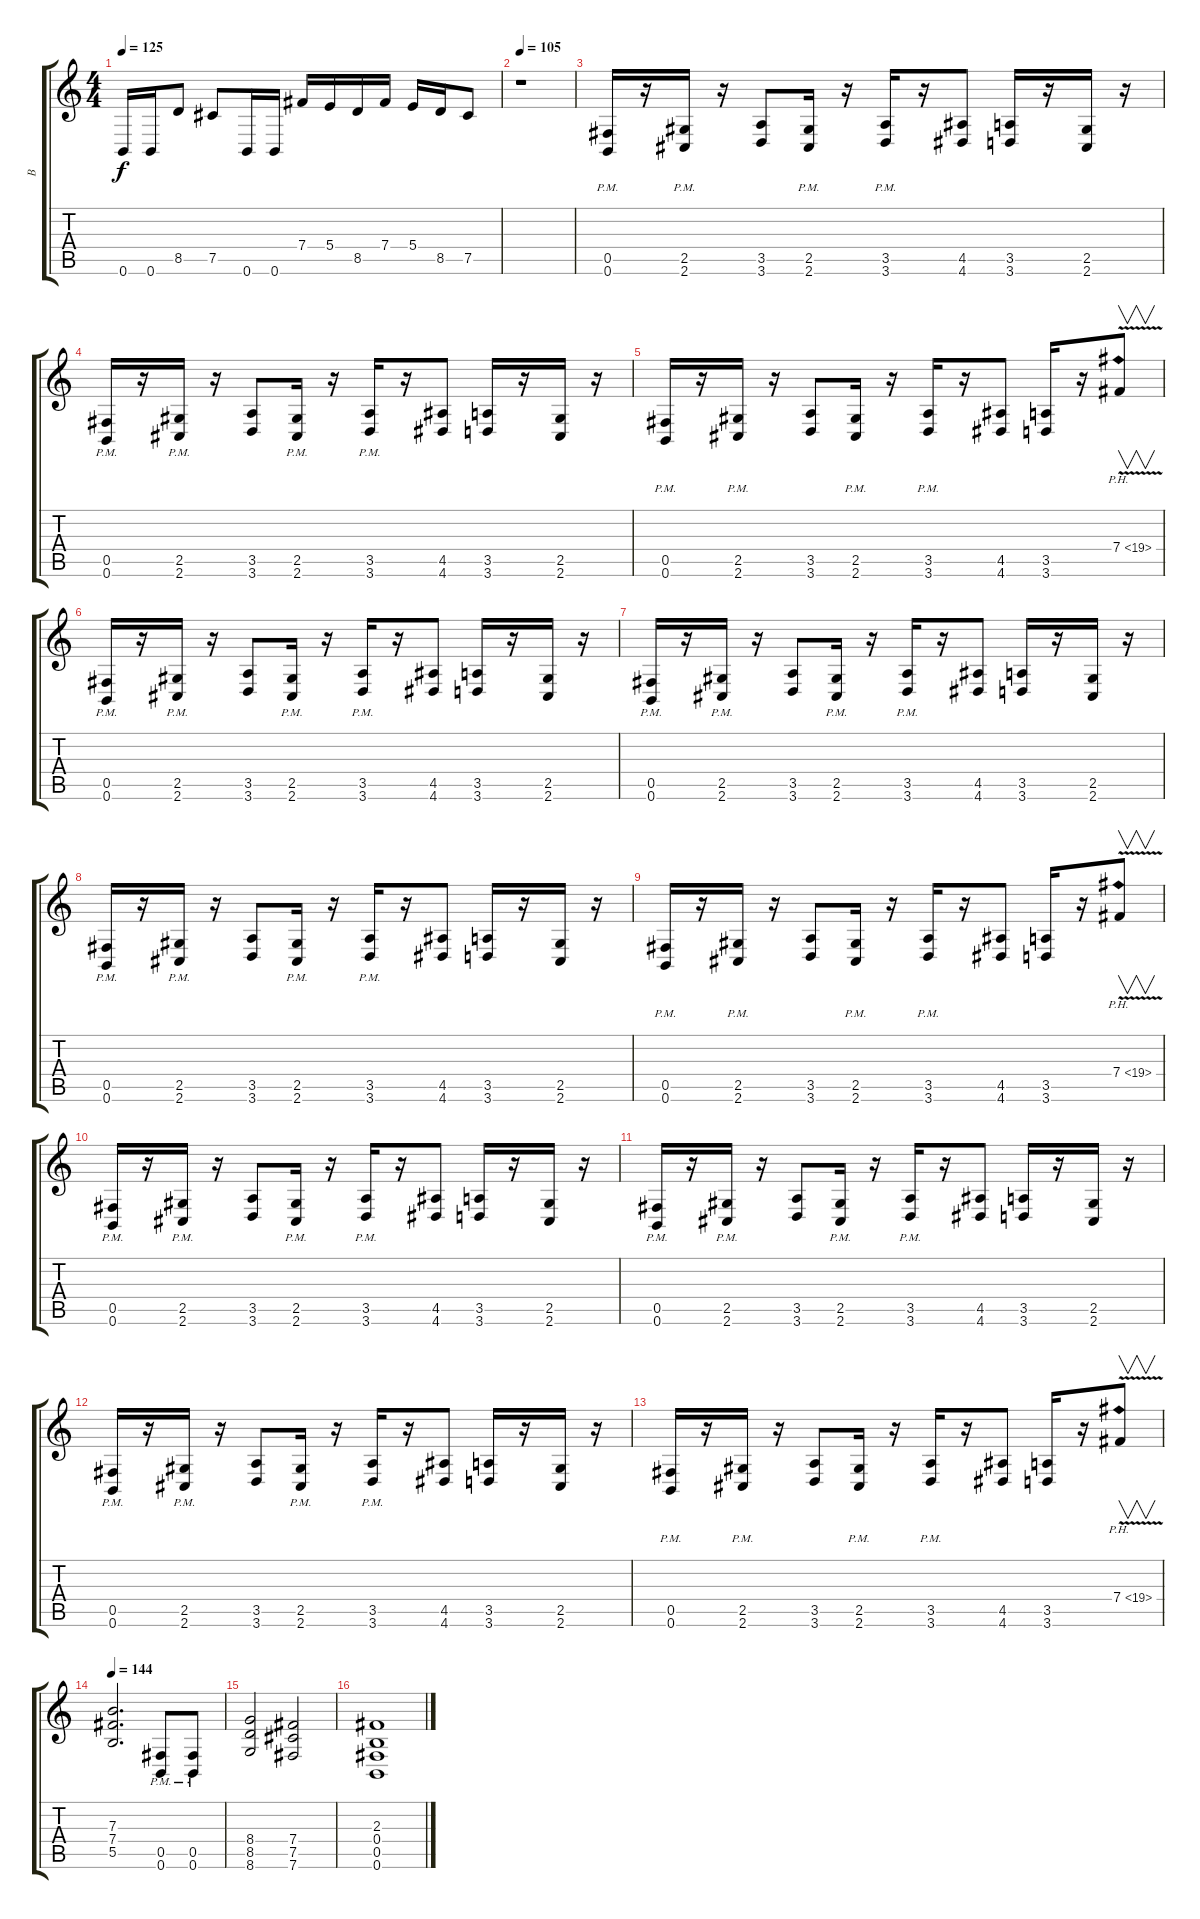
\track ("B" "B") {instrument distortionguitar}
\staff {score tabs}
\tuning (E4 Ab3 E3 B2 Gb2 B1) {hide}
\ts (4 4)
\tempo 125
\clef g2
\ks c
0.6.16{dy f} 0.6.16 8.5.8 7.5.8 0.6.16 0.6.16 7.4.16 5.4.16 8.5.16 7.4.16 5.4.16 8.5.16 7.5.8 |
\tempo 105
r.1 |
(0.5{pm} 0.6{pm}).16 r.16 (2.5{pm} 2.6{pm}).16 r.16 (3.5 3.6).8 (2.5{pm} 2.6{pm}).16 r.16 (3.5{pm} 3.6{pm}).16 r.16 (4.5 4.6).8 (3.5 3.6).16 r.16 (2.5 2.6).16 r.16 |
(0.5{pm} 0.6{pm}).16 r.16 (2.5{pm} 2.6{pm}).16 r.16 (3.5 3.6).8 (2.5{pm} 2.6{pm}).16 r.16 (3.5{pm} 3.6{pm}).16 r.16 (4.5 4.6).8 (3.5 3.6).16 r.16 (2.5 2.6).16 r.16 |
(0.5{pm} 0.6{pm}).16 r.16 (2.5{pm} 2.6{pm}).16 r.16 (3.5 3.6).8 (2.5{pm} 2.6{pm}).16 r.16 (3.5{pm} 3.6{pm}).16 r.16 (4.5 4.6).8 (3.5 3.6).16 r.16 7.4{ph 12 v}.8{v instrument guitarharmonics} |
(0.5{pm} 0.6{pm}).16{instrument distortionguitar} r.16 (2.5{pm} 2.6{pm}).16 r.16 (3.5 3.6).8 (2.5{pm} 2.6{pm}).16 r.16 (3.5{pm} 3.6{pm}).16 r.16 (4.5 4.6).8 (3.5 3.6).16 r.16 (2.5 2.6).16 r.16 |
(0.5{pm} 0.6{pm}).16 r.16 (2.5{pm} 2.6{pm}).16 r.16 (3.5 3.6).8 (2.5{pm} 2.6{pm}).16 r.16 (3.5{pm} 3.6{pm}).16 r.16 (4.5 4.6).8 (3.5 3.6).16 r.16 (2.5 2.6).16 r.16 |
(0.5{pm} 0.6{pm}).16 r.16 (2.5{pm} 2.6{pm}).16 r.16 (3.5 3.6).8 (2.5{pm} 2.6{pm}).16 r.16 (3.5{pm} 3.6{pm}).16 r.16 (4.5 4.6).8 (3.5 3.6).16 r.16 (2.5 2.6).16 r.16 |
(0.5{pm} 0.6{pm}).16 r.16 (2.5{pm} 2.6{pm}).16 r.16 (3.5 3.6).8 (2.5{pm} 2.6{pm}).16 r.16 (3.5{pm} 3.6{pm}).16 r.16 (4.5 4.6).8 (3.5 3.6).16 r.16 7.4{ph 12 v}.8{v instrument guitarharmonics} |
(0.5{pm} 0.6{pm}).16{instrument distortionguitar} r.16 (2.5{pm} 2.6{pm}).16 r.16 (3.5 3.6).8 (2.5{pm} 2.6{pm}).16 r.16 (3.5{pm} 3.6{pm}).16 r.16 (4.5 4.6).8 (3.5 3.6).16 r.16 (2.5 2.6).16 r.16 |
(0.5{pm} 0.6{pm}).16 r.16 (2.5{pm} 2.6{pm}).16 r.16 (3.5 3.6).8 (2.5{pm} 2.6{pm}).16 r.16 (3.5{pm} 3.6{pm}).16 r.16 (4.5 4.6).8 (3.5 3.6).16 r.16 (2.5 2.6).16 r.16 |
(0.5{pm} 0.6{pm}).16 r.16 (2.5{pm} 2.6{pm}).16 r.16 (3.5 3.6).8 (2.5{pm} 2.6{pm}).16 r.16 (3.5{pm} 3.6{pm}).16 r.16 (4.5 4.6).8 (3.5 3.6).16 r.16 (2.5 2.6).16 r.16 |
(0.5{pm} 0.6{pm}).16 r.16 (2.5{pm} 2.6{pm}).16 r.16 (3.5 3.6).8 (2.5{pm} 2.6{pm}).16 r.16 (3.5{pm} 3.6{pm}).16 r.16 (4.5 4.6).8 (3.5 3.6).16 r.16 7.4{ph 12 v}.8{v instrument guitarharmonics} |
\tempo 144
(7.3 7.4 5.5).2{d instrument distortionguitar} (0.5{pm} 0.6{pm}).8 (0.5{pm} 0.6{pm}).8 |
(8.4 8.5 8.6).2 (7.4 7.5 7.6).2 |
(2.3 0.4 0.5 0.6).1
